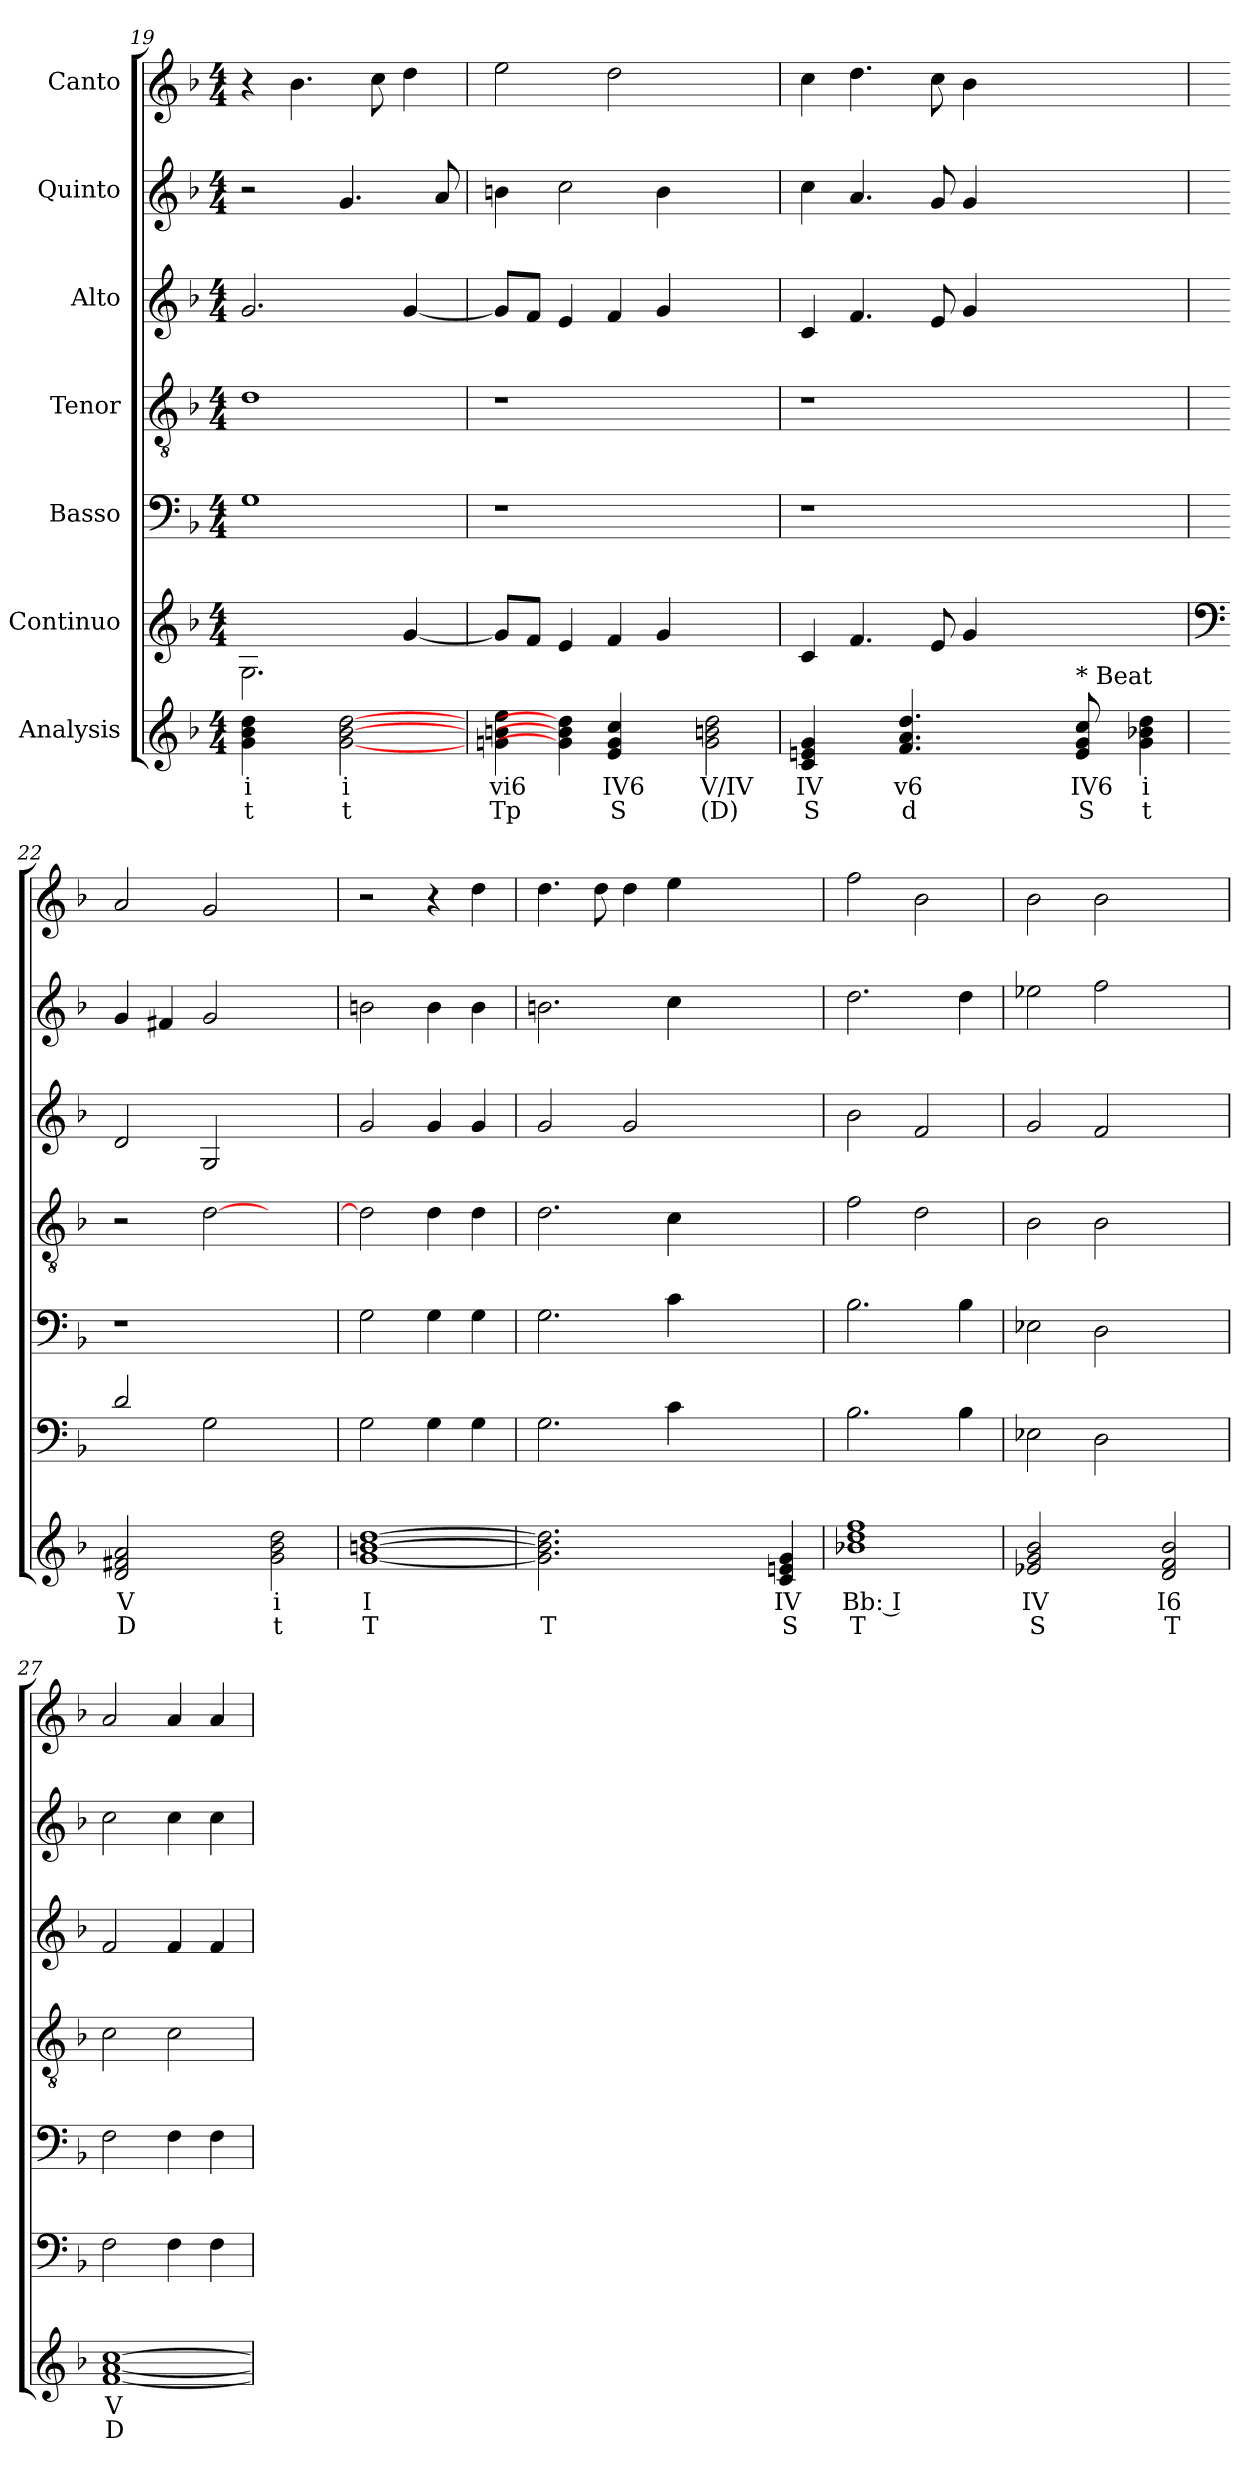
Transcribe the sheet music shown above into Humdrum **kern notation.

**kern	**text	**text	**kern	**kern	**kern	**kern	**kern	**kern
*part7	*part7	*part7	*part6	*part5	*part4	*part3	*part2	*part1
*staff7	*staff7	*staff7	*staff6	*staff5	*staff4	*staff3	*staff2	*staff1
*I"Analysis	*	*	*I"Continuo	*I"Basso	*I"Tenor	*I"Alto	*I"Quinto	*I"Canto
*	*	*	*clefG2	*clefF4	*clefGv2	*clefG2	*clefG2	*clefG2
*k[b-]	*	*	*k[b-]	*k[b-]	*k[b-]	*k[b-]	*k[b-]	*k[b-]
*	*	*	*F:	*F:	*F:	*F:	*F:	*F:
*M4/4	*	*	*M4/4	*M4/4	*M4/4	*M4/4	*M4/4	*M4/4
=19	=19	=19	=19	=19	=19	=19	=19	=19
4g 4b- 4dd	i	t	2.G\	1G	1d	2.g/	2r	4r
4ryy	.	.	.	.	.	.	.	4.b-\
[2g [2b- [2dd	i	t	.	.	.	.	4.g/	.
.	.	.	.	.	.	.	.	8cc\
.	.	.	[4g/	.	.	[4g/	.	4dd\
.	.	.	.	.	.	.	8a/	.
=20	=20	=20	=20	=20	=20	=20	=20	=20
4gn 4bn 4ee	vi6	Tp	8g/L]	1r	1r	8g/L]	4bn\	2ee\
.	.	.	8f/J	.	.	8f/J	.	.
4g] 4b-] 4dd]	.	.	4e/	.	.	4e/	2cc\	.
4e 4g 4cc	IV6	S	4f/	.	.	4f/	.	2dd\
4ryy	.	.	4g/	.	.	4g/	4b\	.
2g 2bn 2dd	V/IV	(D)	2ryy	2ryy	2ryy	2ryy	2ryy	2ryy
=21	=21	=21	=21	=21	=21	=21	=21	=21
4c 4en 4g	IV	S	4c/	1r	1r	4c/	4cc\	4cc\
4ryy	.	.	4.f/	.	.	4.f/	4.a/	4.dd\
4.f 4.a 4.dd	v6	d	.	.	.	.	.	.
.	.	.	8e/	.	.	8e/	8g/	8cc\
.	.	.	4g/	.	.	4g/	4g/	4b-\
4.ryy	.	.	.	.	.	.	.	.
.	.	.	2.ryy	2.ryy	2.ryy	2.ryy	2.ryy	2.ryy
!LO:TX:a:t=* Beat	!	!	!	!	!	!	!	!
8e 8g 8cc	IV6	S	.	.	.	.	.	.
8ryy	.	.	.	.	.	.	.	.
4g 4b-X 4dd	i	t	.	.	.	.	.	.
=22	=22	=22	=22	=22	=22	=22	=22	=22
*	*	*	*clefF4	*	*	*	*	*
2d 2f#X 2a	V	D	2d/	1r	2r	2d/	4g/	2a/
.	.	.	.	.	.	.	4f#X/	.
2ryy	.	.	2G\	.	[2d\	2G/	2g/	2g/
2g 2b- 2dd	i	t	2ryy	2ryy	2ryy	2ryy	2ryy	2ryy
=23	=23	=23	=23	=23	=23	=23	=23	=23
[1g [1bn [1dd	I	T	2G\	2G\	2d\]	2g/	2bn\	2r
.	.	.	4G\	4G\	4d\	4g/	4b\	4r
.	.	.	4G\	4G\	4d\	4g/	4b\	4dd\
=24	=24	=24	=24	=24	=24	=24	=24	=24
2.g] 2.b] 2.dd]	.	T	2.G\	2.G\	2.d\	2g/	2.bn\	4.dd\
.	.	.	.	.	.	.	.	8dd\
.	.	.	.	.	.	2g/	.	4dd\
2.ryy	.	.	4c\	4c\	4c\	.	4cc\	4ee\
.	.	.	2.ryy	2.ryy	2.ryy	2.ryy	2.ryy	2.ryy
4c 4en 4g	IV	S	.	.	.	.	.	.
=25	=25	=25	=25	=25	=25	=25	=25	=25
1b-X 1dd 1ff	Bb: I	T	2.B-\	2.B-\	2f\	2b-\	2.dd\	2ff\
.	.	.	.	.	2d\	2f/	.	2b-\
.	.	.	4B-\	4B-\	.	.	4dd\	.
=26	=26	=26	=26	=26	=26	=26	=26	=26
2e-X 2g 2b-	IV	S	2E-X\	2E-X\	2B-\	2g/	2ee-X\	2b-\
2ryy	.	.	2D\	2D\	2B-\	2f/	2ff\	2b-\
2d 2f 2b-	I6	T	2ryy	2ryy	2ryy	2ryy	2ryy	2ryy
=27	=27	=27	=27	=27	=27	=27	=27	=27
[1f [1a [1cc	V	D	2F\	2F\	2c\	2f/	2cc\	2a/
.	.	.	4F\	4F\	2c\	4f/	4cc\	4a/
.	.	.	4F\	4F\	.	4f/	4cc\	4a/
=	=	=	=	=	=	=	=	=
*-	*-	*-	*-	*-	*-	*-	*-	*-
